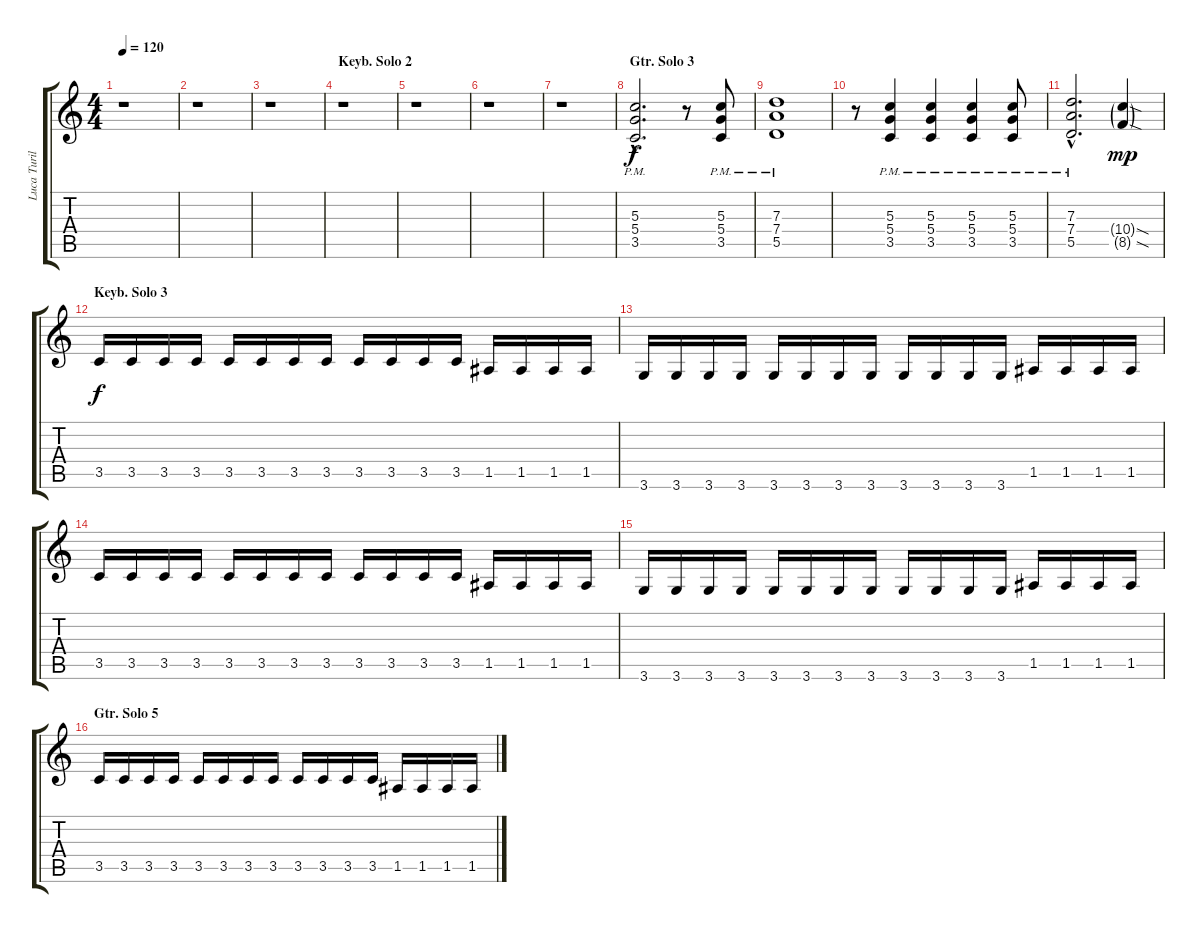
\track ("Luca Turilli - Rhythm Guitar" "Luca Turil") {instrument overdrivenguitar}
\staff {score tabs}
\tuning (E4 B3 G3 D3 A2 E2) {hide}
\ts (4 4)
\tempo 120
\clef g2
\ks c
r.1{dy f} |
r.1 |
r.1 |
\section ("" "Keyb. Solo 2")
r.1 |
r.1 |
r.1 |
r.1 |
\section ("" "Gtr. Solo 3")
(5.3{hac pm} 5.4{hac pm} 3.5{hac pm}).2{d} r.8 (5.3{pm} 5.4{pm} 3.5{pm}).8 |
(7.3{pm} 7.4{pm} 5.5{pm}).1 |
r.8 (5.3{pm} 5.4{pm} 3.5{pm}).4 (5.3{pm} 5.4{pm} 3.5{pm}).4 (5.3{pm} 5.4{pm} 3.5{pm}).4 (5.3{pm} 5.4{pm} 3.5{pm}).8 |
(7.3{hac pm} 7.4{hac pm} 5.5{hac pm}).2{d} (10.4{sod g} 8.5{sod g}).4{dy mp} |
\section ("" "Keyb. Solo 3")
3.5.16{dy f} 3.5.16 3.5.16 3.5.16 3.5.16 3.5.16 3.5.16 3.5.16 3.5.16 3.5.16 3.5.16 3.5.16 1.5.16 1.5.16 1.5.16 1.5.16 |
3.6.16 3.6.16 3.6.16 3.6.16 3.6.16 3.6.16 3.6.16 3.6.16 3.6.16 3.6.16 3.6.16 3.6.16 1.5.16 1.5.16 1.5.16 1.5.16 |
3.5.16 3.5.16 3.5.16 3.5.16 3.5.16 3.5.16 3.5.16 3.5.16 3.5.16 3.5.16 3.5.16 3.5.16 1.5.16 1.5.16 1.5.16 1.5.16 |
3.6.16 3.6.16 3.6.16 3.6.16 3.6.16 3.6.16 3.6.16 3.6.16 3.6.16 3.6.16 3.6.16 3.6.16 1.5.16 1.5.16 1.5.16 1.5.16 |
\section ("" "Gtr. Solo 5")
3.5.16 3.5.16 3.5.16 3.5.16 3.5.16 3.5.16 3.5.16 3.5.16 3.5.16 3.5.16 3.5.16 3.5.16 1.5.16 1.5.16 1.5.16 1.5.16
